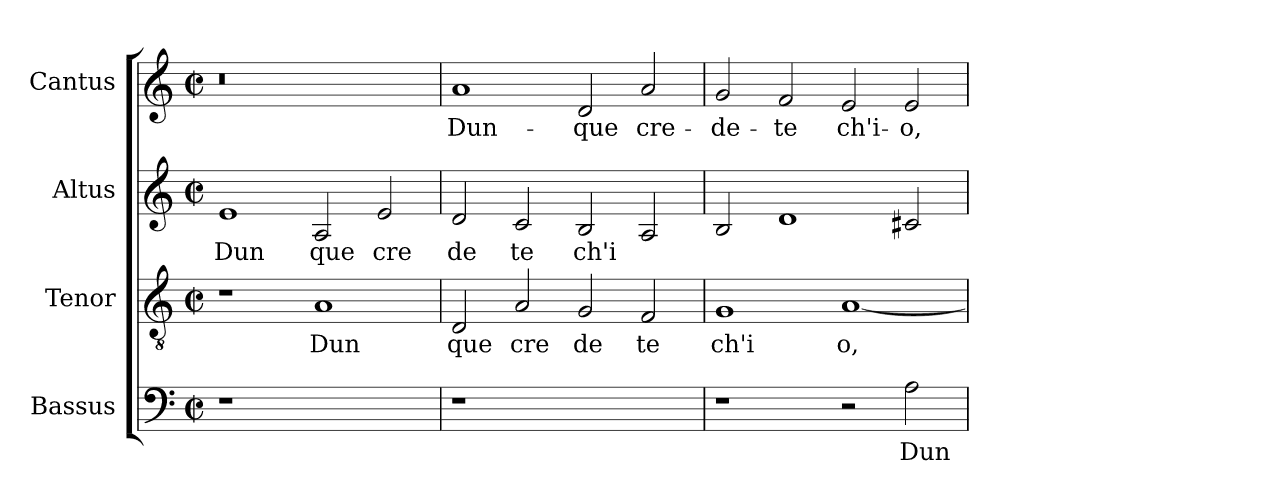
**kern	**text	**kern	**text	**kern	**text	**kern	**text
*part4	*part4	*part3	*part3	*part2	*part2	*part1	*part1
*staff4	*staff4	*staff3	*staff3	*staff2	*staff2	*staff1	*staff1
*I"Bassus	*	*I"Tenor	*	*I"Altus	*	*I"Cantus	*
!!LO:PB:g=z
*stria5	*	*stria5	*	*stria5	*	*stria5	*
*clefF4	*	*clefGv2	*	*clefG2	*	*clefG2	*
*k[]	*	*k[]	*	*k[]	*	*k[]	*
*C:	*	*C:	*	*C:	*	*C:	*
*M2/2	*	*M2/2	*	*M2/2	*	*M2/2	*
*met(c|)	*	*met(c|)	*	*met(c|)	*	*met(c|)	*
=1	=1	=1	=1	=1	=1	=1	=1
!	!	!	!	!	!LO:LY:b:cj	!	!
1r	.	1r	.	1e	Dun	0r	.
!	!	!	!LO:LY:b:cj	!	!LO:LY:b:cj	!	!
1ryy	.	1A	Dun	2A/	que	.	.
!	!	!	!	!	!LO:LY:b:cj	!	!
.	.	.	.	2e/	cre	.	.
=2	=2	=2	=2	=2	=2	=2	=2
!	!	!	!LO:LY:b:cj	!	!LO:LY:b:cj	!	!LO:LY:b:cj
1r	.	2D/	que	2d/	de	1a	Dun-
!	!	!	!LO:LY:b:cj	!	!LO:LY:b:cj	!	!
.	.	2A/	cre	2c/	te	.	.
!	!	!	!LO:LY:b:cj	!	!LO:LY:b:cj	!	!LO:LY:b:cj
1ryy	.	2G/	de	2B/	ch'i	2d/	-que
!	!	!	!LO:LY:b:cj	!	!LO:LY:b:cj	!	!LO:LY:b:cj
.	.	2F/	te	2A/	.	2a/	cre-
=3	=3	=3	=3	=3	=3	=3	=3
!	!	!	!LO:LY:b:cj	!	!LO:LY:b:cj	!	!LO:LY:b:cj
1r	.	1G	ch'i	2B/	.	2g/	-de-
!	!	!	!	!	!LO:LY:b:cj	!	!LO:LY:b:cj
.	.	.	.	1d	.	2f/	-te
!	!	!	!LO:LY:b:cj	!	!	!	!LO:LY:b:cj
2r	.	[<1A	o,	.	.	2e/	ch'i-
!	!LO:LY:b:cj	!	!	!	!LO:LY:b:cj	!	!LO:LY:b:cj
2A\	Dun	.	.	2c#/	.	2e/	-o,
=	=	=	=	=	=	=	=
*-	*-	*-	*-	*-	*-	*-	*-
